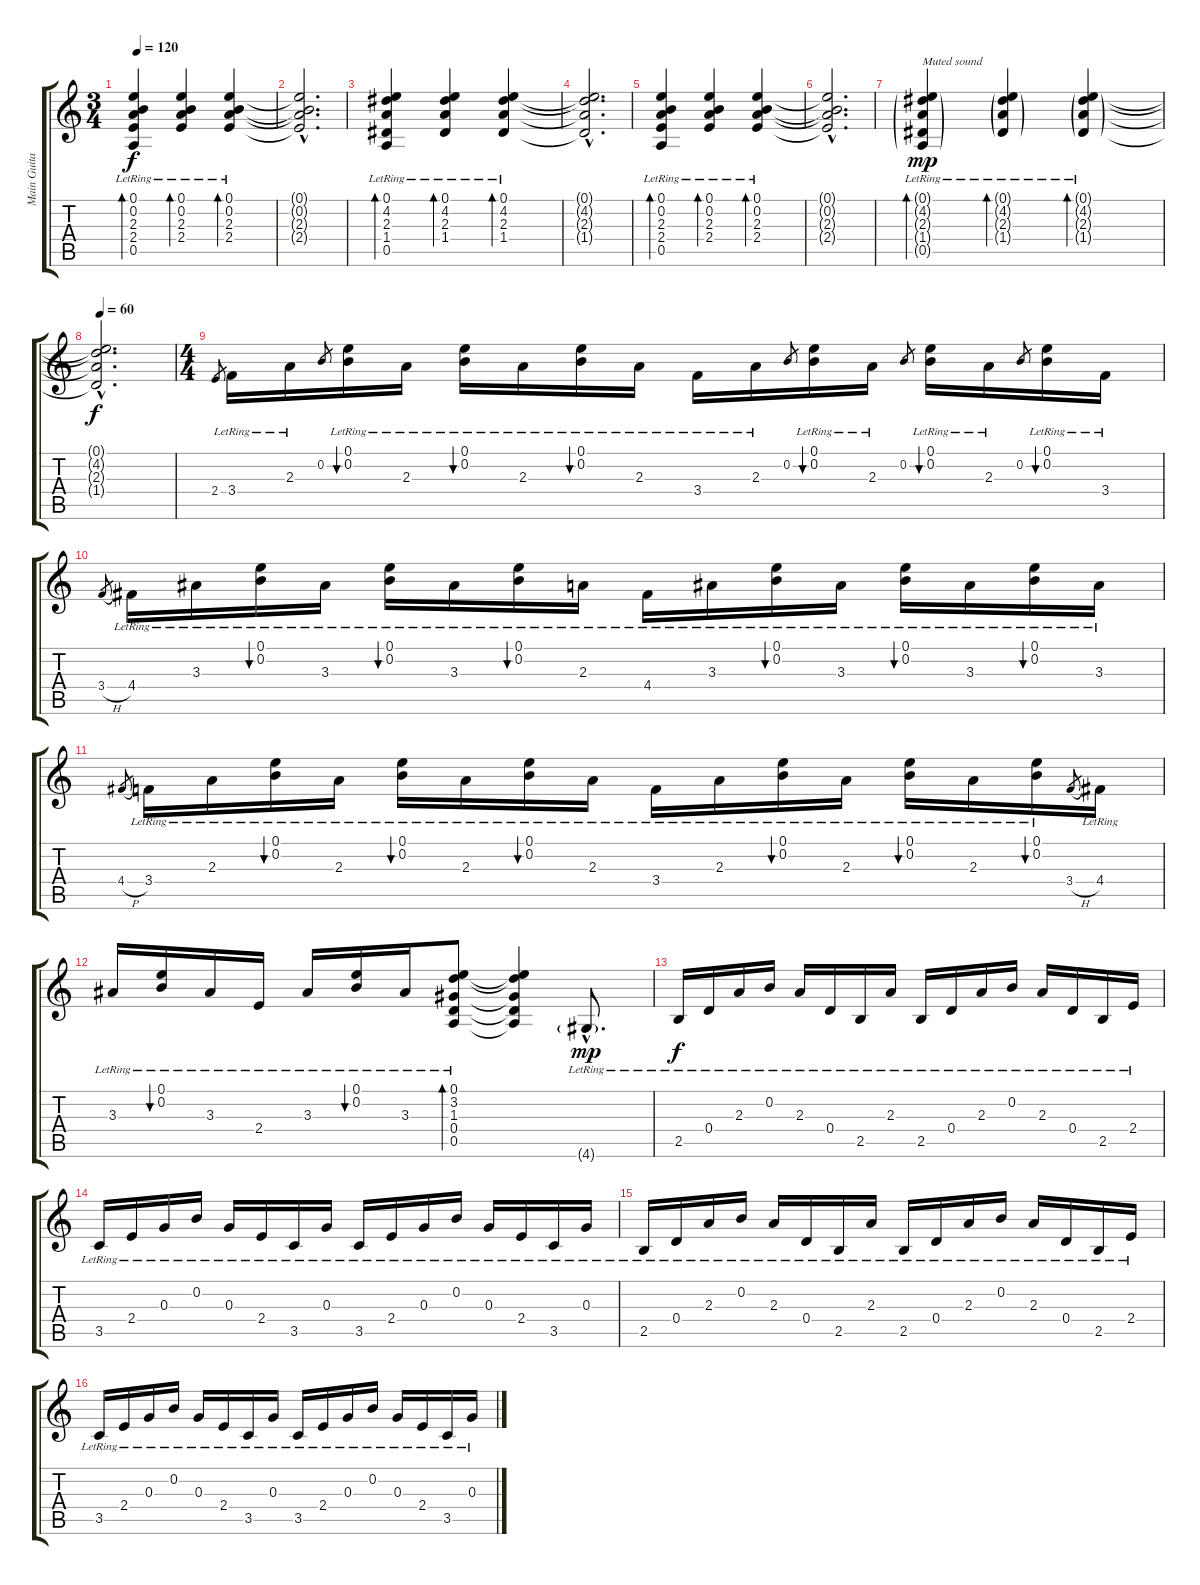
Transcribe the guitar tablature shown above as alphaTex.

\track ("Main Guitar" "Main Guita") {instrument acousticguitarsteel}
\staff {score tabs}
\tuning (E4 B3 G3 D3 A2 E2) {hide}
\ts (3 4)
\tempo 120
\clef g2
\ks c
(0.1{lr} 0.2{lr} 2.3{lr} 2.4{lr} 0.5{lr}).4{bd 480 dy f volume 16} (0.1{lr} 0.2{lr} 2.3{lr} 2.4{lr}).4{bd 480} (0.1{lr} 0.2{lr} 2.3{lr} 2.4{lr}).4{bd 480} |
(0.1{hac t} 0.2{hac t} 2.3{hac t} 2.4{hac t}).2{d} |
(0.1{lr} 4.2{lr} 2.3{lr} 1.4{lr} 0.5{lr}).4{bd 480 volume 13} (0.1{lr} 4.2{lr} 2.3{lr} 1.4{lr}).4{bd 480} (0.1{lr} 4.2{lr} 2.3{lr} 1.4{lr}).4{bd 480} |
(0.1{hac t} 4.2{hac t} 2.3{hac t} 1.4{hac t}).2{d} |
(0.1{lr} 0.2{lr} 2.3{lr} 2.4{lr} 0.5{lr}).4{bd 480 volume 10} (0.1{lr} 0.2{lr} 2.3{lr} 2.4{lr}).4{bd 480} (0.1{lr} 0.2{lr} 2.3{lr} 2.4{lr}).4{bd 480} |
(0.1{hac t} 0.2{hac t} 2.3{hac t} 2.4{hac t}).2{d} |
(0.1{g lr} 4.2{g lr} 2.3{g lr} 1.4{g lr} 0.5{g lr}).4{bd 480 txt "Muted sound" dy mp volume 16 instrument acousticguitarsteel} (0.1{g lr} 4.2{g lr} 2.3{g lr} 1.4{g lr}).4{bd 480} (0.1{g lr} 4.2{g lr} 2.3{g lr} 1.4{g lr}).4{bd 480} |
\tempo 60
(0.1{hac t} 4.2{hac t} 2.3{hac t} 1.4{hac t}).2{d dy f volume 13 balance 0 instrument acousticguitarsteel} |
\ts (4 4)
2.4.8{gr} 3.4{lr}.16{balance 16} 2.3{lr}.16 0.2.8{gr} (0.1{lr} 0.2{lr}).16{bu 480} 2.3{lr}.16 (0.1{lr} 0.2{lr}).16{bu 480} 2.3{lr}.16 (0.1{lr} 0.2{lr}).16{bu 480} 2.3{lr}.16 3.4{lr}.16 2.3{lr}.16 0.2.8{gr} (0.1{lr} 0.2{lr}).16{bu 480} 2.3{lr}.16 0.2.8{gr} (0.1{lr} 0.2{lr}).16{bu 480} 2.3{lr}.16 0.2.8{gr} (0.1{lr} 0.2{lr}).16{bu 480} 3.4{lr}.16 |
3.4{h}.8{gr} 4.4{lr}.16 3.3{lr}.16 (0.1{lr} 0.2{lr}).16{bu 480} 3.3{lr}.16 (0.1{lr} 0.2{lr}).16{bu 480} 3.3{lr}.16 (0.1{lr} 0.2{lr}).16{bu 480} 2.3{lr}.16 4.4{lr}.16 3.3{lr}.16 (0.1{lr} 0.2{lr}).16{bu 480} 3.3{lr}.16 (0.1{lr} 0.2{lr}).16{bu 480} 3.3{lr}.16 (0.1{lr} 0.2{lr}).16{bu 480} 3.3{lr}.16 |
4.4{h}.8{gr} 3.4{lr}.16{balance 0} 2.3{lr}.16 (0.1{lr} 0.2{lr}).16{bu 480} 2.3{lr}.16 (0.1{lr} 0.2{lr}).16{bu 480} 2.3{lr}.16 (0.1{lr} 0.2{lr}).16{bu 480} 2.3{lr}.16 3.4{lr}.16 2.3{lr}.16 (0.1{lr} 0.2{lr}).16{bu 480} 2.3{lr}.16 (0.1{lr} 0.2{lr}).16{bu 480} 2.3{lr}.16 (0.1{lr} 0.2{lr}).16{bu 480} 3.4{h}.8{gr} 4.4{lr}.16 |
3.3{lr}.16 (0.1{lr} 0.2{lr}).16{bu 480} 3.3{lr}.16 2.4{lr}.16 3.3{lr}.16 (0.1{lr} 0.2{lr}).16{bu 480} 3.3{lr}.16 (0.1{lr} 3.2{lr} 1.3{lr} 0.4{lr} 0.5{lr}).8{bd 480} (0.1{t} 3.2{t} 1.3{t} 0.4{t} 0.5{t}).4 4.6{g hac lr}.8{d dy mp balance 8} |
2.5{lr}.16{dy f} 0.4{lr}.16 2.3{lr}.16 0.2{lr}.16 2.3{lr}.16 0.4{lr}.16 2.5{lr}.16 2.3{lr}.16 2.5{lr}.16 0.4{lr}.16 2.3{lr}.16 0.2{lr}.16 2.3{lr}.16 0.4{lr}.16 2.5{lr}.16 2.4{lr}.16 |
3.5{lr}.16 2.4{lr}.16 0.3{lr}.16 0.2{lr}.16 0.3{lr}.16 2.4{lr}.16 3.5{lr}.16 0.3{lr}.16 3.5{lr}.16 2.4{lr}.16 0.3{lr}.16 0.2{lr}.16 0.3{lr}.16 2.4{lr}.16 3.5{lr}.16 0.3{lr}.16 |
2.5{lr}.16 0.4{lr}.16 2.3{lr}.16 0.2{lr}.16 2.3{lr}.16 0.4{lr}.16 2.5{lr}.16 2.3{lr}.16 2.5{lr}.16 0.4{lr}.16 2.3{lr}.16 0.2{lr}.16 2.3{lr}.16 0.4{lr}.16 2.5{lr}.16 2.4{lr}.16 |
3.5{lr}.16 2.4{lr}.16 0.3{lr}.16 0.2{lr}.16 0.3{lr}.16 2.4{lr}.16 3.5{lr}.16 0.3{lr}.16 3.5{lr}.16 2.4{lr}.16 0.3{lr}.16 0.2{lr}.16 0.3{lr}.16 2.4{lr}.16 3.5{lr}.16 0.3{lr}.16
